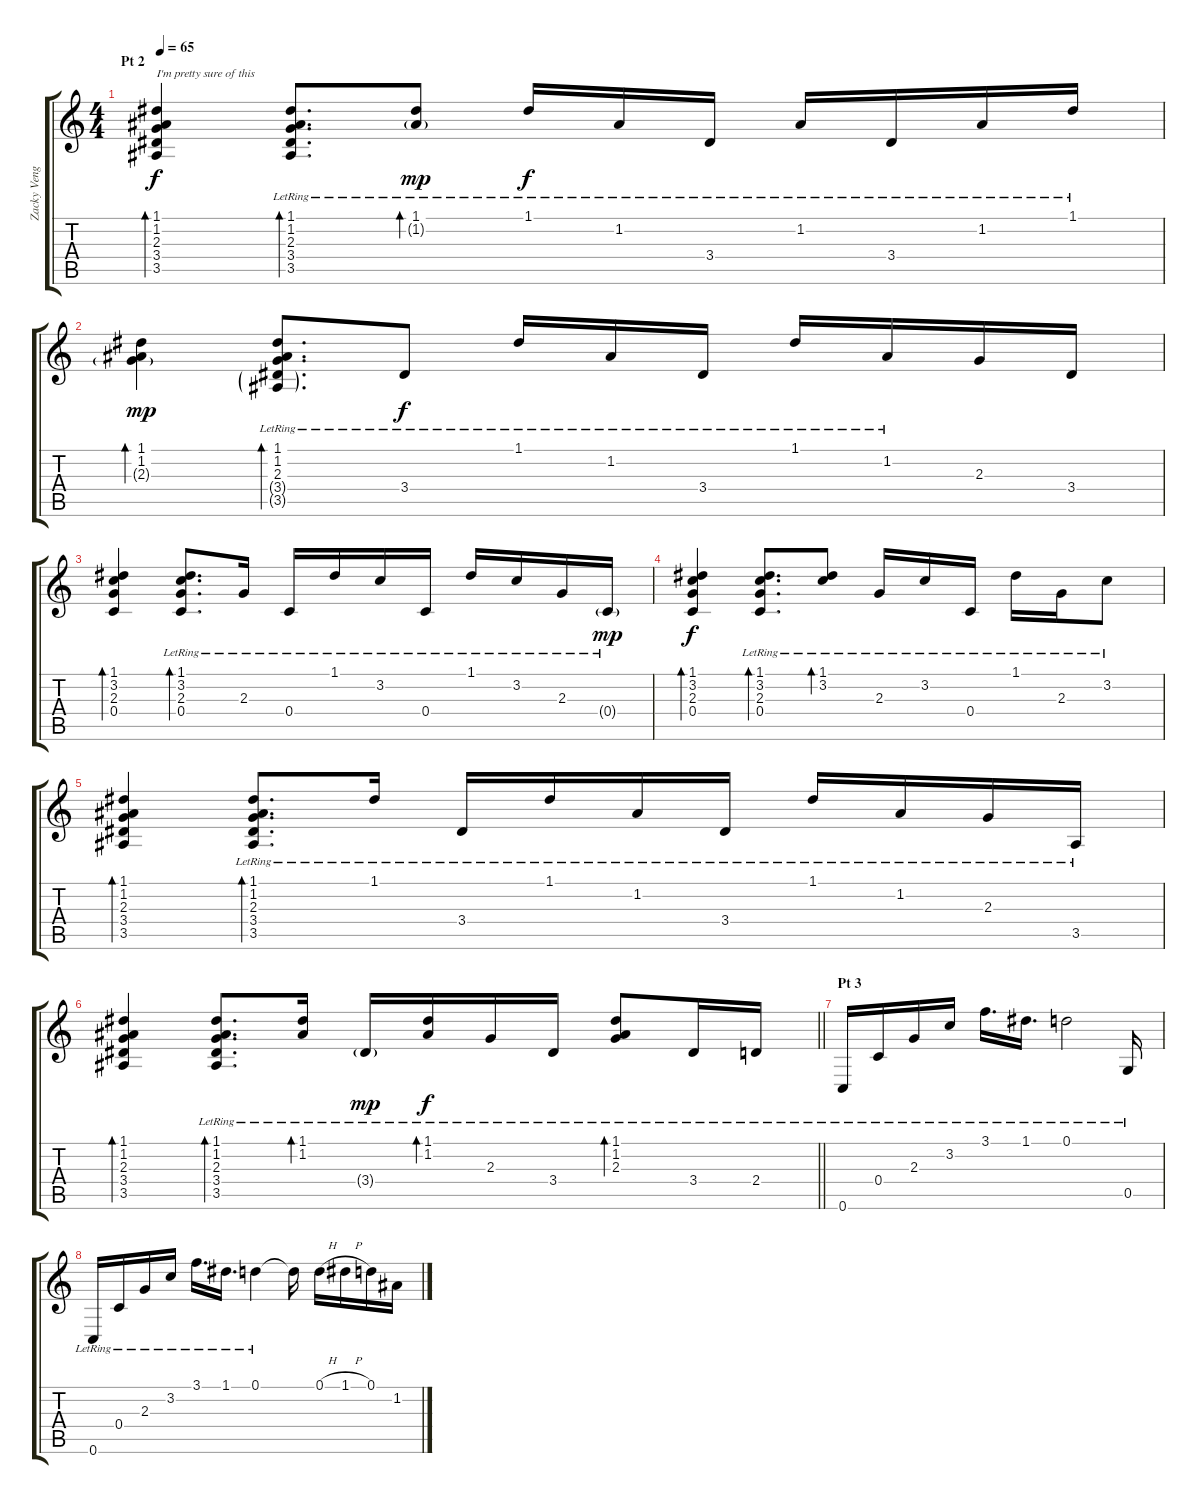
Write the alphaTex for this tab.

\track ("Zacky Vengeance [Guitar]" "Zacky Veng") {instrument electricguitarclean}
\staff {score tabs}
\tuning (D4 A3 F3 C3 G2 C2) {hide}
\ts (4 4)
\section ("" "Pt 2")
\tempo 65
\clef g2
\ks c
(1.1 1.2 2.3 3.4 3.5).4{bd 60 txt "I'm pretty sure of this" dy f volume 6 balance 3} (1.1{lr} 1.2{lr} 2.3{lr} 3.4{lr} 3.5{lr}).8{d bd 30} (1.1{lr} 1.2{g lr}).8{bd 60 dy mp} 1.1{lr}.16{dy f} 1.2{lr}.16 3.4{lr}.16 1.2{lr}.16 3.4{lr}.16 1.2{lr}.16 1.1{lr}.16 |
(1.1 1.2 2.3{g}).4{bd 30 dy mp} (1.1{lr} 1.2{lr} 2.3{lr} 3.4{g lr} 3.5{g lr}).8{d bd 30} 3.4{lr}.8{dy f} 1.1{lr}.16 1.2{lr}.16 3.4{lr}.16 1.1{lr}.16 1.2{lr}.16 2.3.16 3.4.16 |
(1.1 3.2 2.3 0.4).4{bd 60} (1.1{lr} 3.2{lr} 2.3{lr} 0.4{lr}).8{d bd 30} 2.3{lr}.16 0.4{lr}.16 1.1{lr}.16 3.2{lr}.16 0.4{lr}.16 1.1{lr}.16 3.2{lr}.16 2.3{lr}.16 0.4{g lr}.16{dy mp} |
(1.1 3.2 2.3 0.4).4{bd 60 dy f} (1.1{lr} 3.2{lr} 2.3{lr} 0.4{lr}).8{d bd 30} (1.1{lr} 3.2{lr}).8{bd 30} 2.3{lr}.16 3.2{lr}.16 0.4{lr}.16 1.1{lr}.16 2.3{lr}.16 3.2{lr}.8 |
(1.1 1.2 2.3 3.4 3.5).4{bd 60} (1.1{lr} 1.2{lr} 2.3{lr} 3.4{lr} 3.5{lr}).8{d bd 30} 1.1{lr}.16 3.4{lr}.16 1.1{lr}.16 1.2{lr}.16 3.4{lr}.16 1.1{lr}.16 1.2{lr}.16 2.3{lr}.16 3.5{lr}.16 |
\barLineRight lightlight
(1.1 1.2 2.3 3.4 3.5).4{bd 60} (1.1{lr} 1.2{lr} 2.3{lr} 3.4{lr} 3.5{lr}).8{d bd 30} (1.1{lr} 1.2{lr}).16{bd 30} 3.4{g lr}.16{dy mp} (1.1{lr} 1.2{lr}).16{bd 30 dy f} 2.3{lr}.16 3.4{lr}.16 (1.1{lr} 1.2{lr} 2.3{lr}).8{bd 30} 3.4{lr}.16 2.4{lr}.16 |
\section ("" "Pt 3")
0.6{lr}.16{volume 11} 0.4{lr}.16 2.3{lr}.16 3.2{lr}.16 3.1{lr}.16{d} 1.1{lr}.16{d} 0.1{lr}.2 0.5{lr}.16 |
0.6{lr}.16 0.4{lr}.16 2.3{lr}.16 3.2{lr}.16 3.1{lr}.16{d} 1.1{lr}.16{d} 0.1{lr}.4 0.1{t}.16 0.1{h}.16 1.1{h}.16 0.1.16 1.2.16
